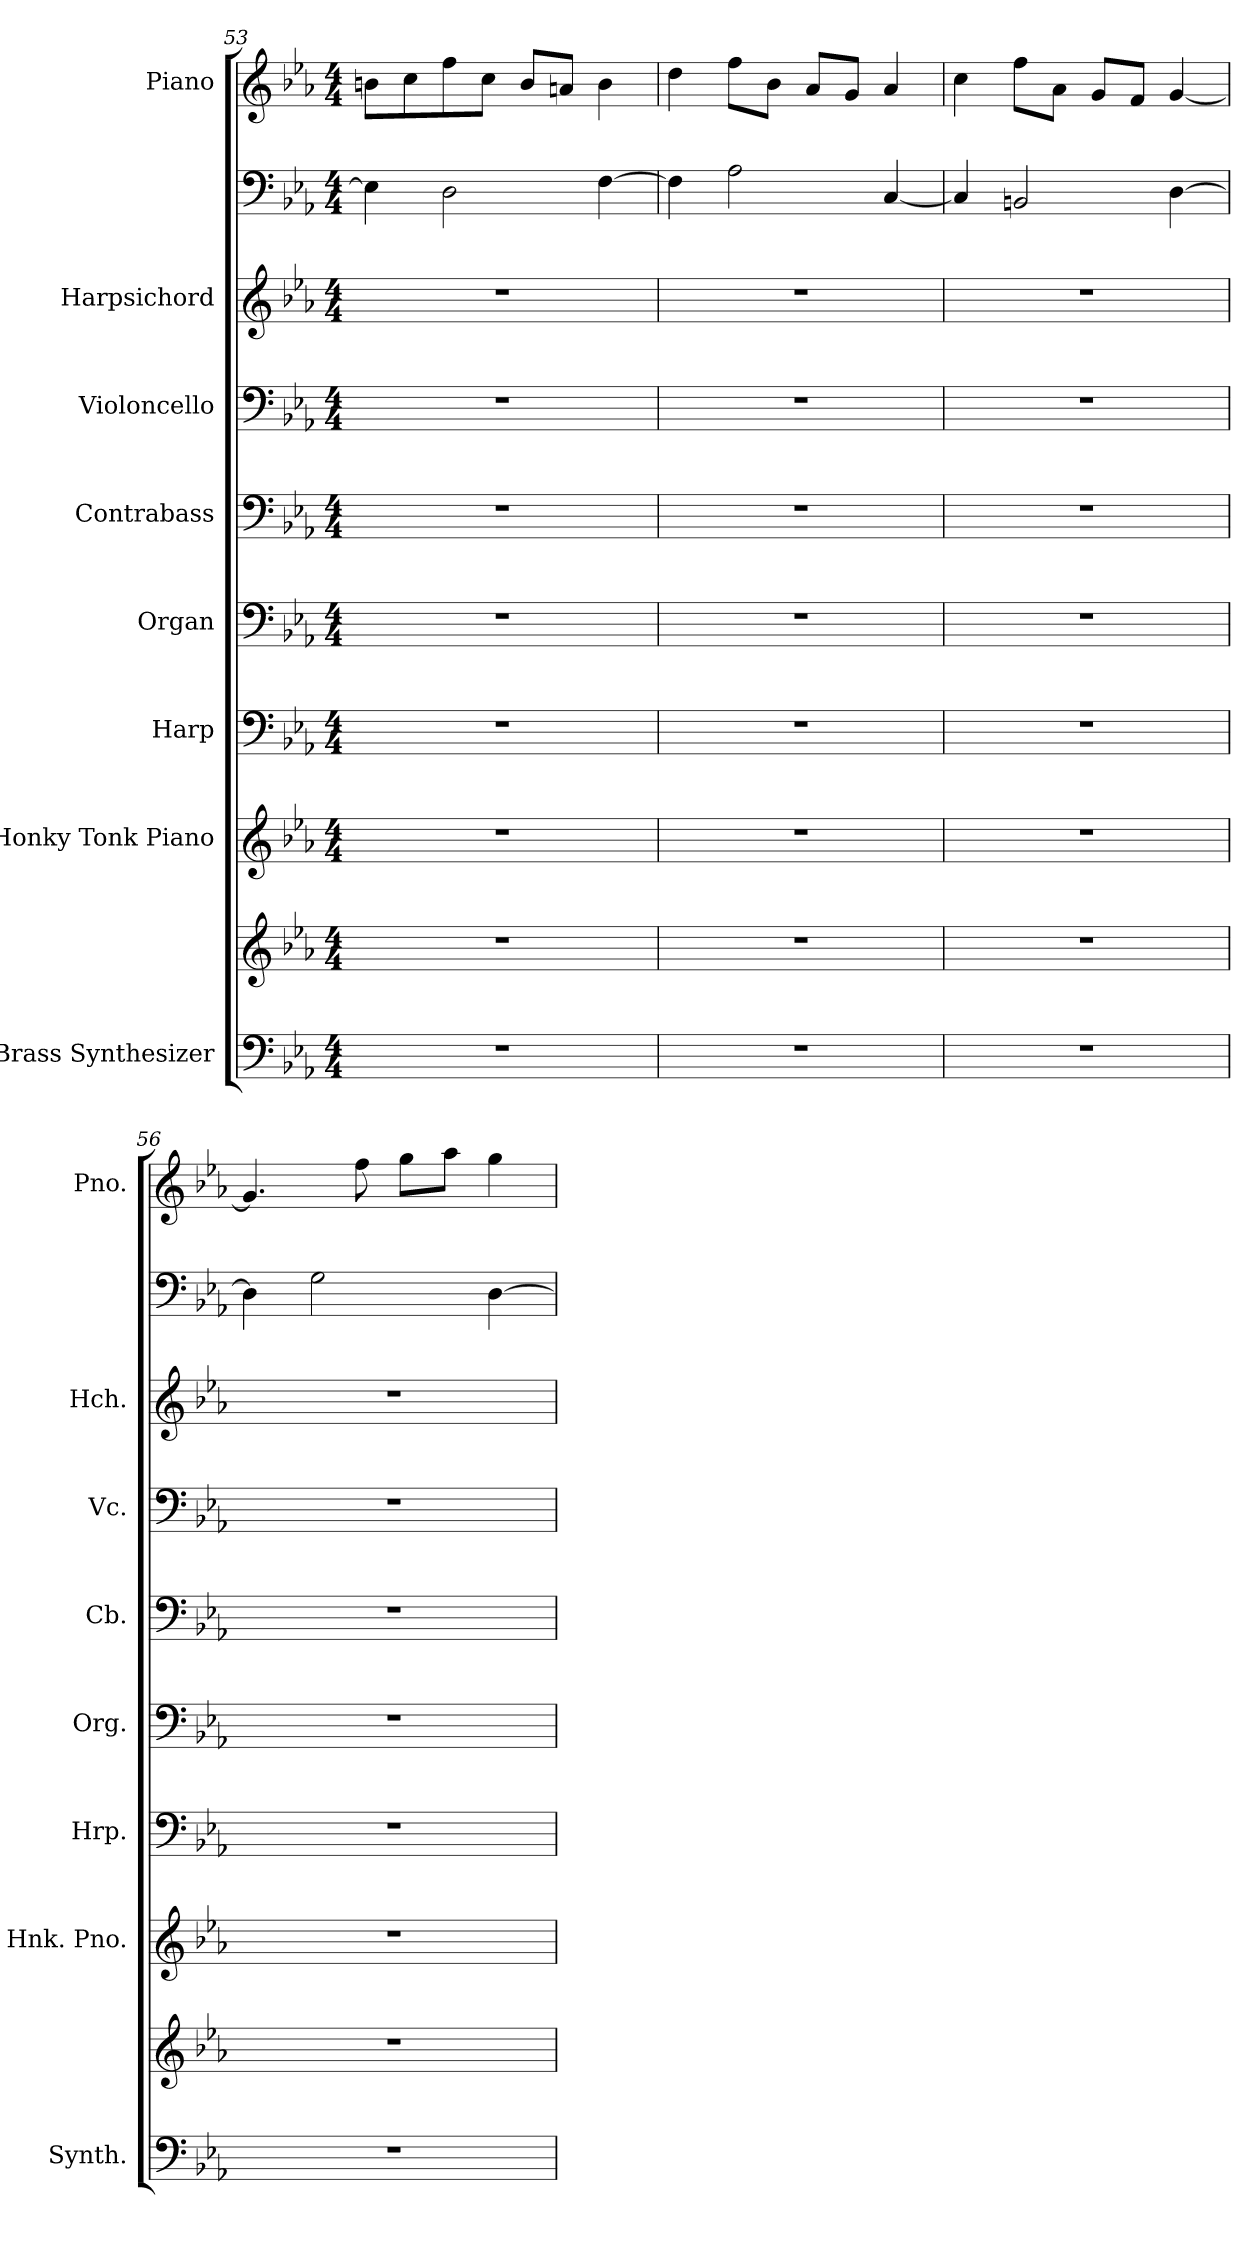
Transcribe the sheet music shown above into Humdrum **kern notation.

**kern	**kern	**kern	**kern	**kern	**kern	**kern	**kern	**kern	**kern
*part8	*part8	*part7	*part6	*part5	*part4	*part3	*part2	*part2	*part1
*staff10	*staff9	*staff8	*staff7	*staff6	*staff5	*staff4	*staff3	*staff2	*staff1
*I"Brass Synthesizer	*	*I"Honky Tonk Piano	*I"Harp	*I"Organ	*I"Contrabass	*I"Violoncello	*I"Harpsichord	*	*I"Piano
*I'Synth.	*	*I'Hnk. Pno.	*I'Hrp.	*I'Org.	*I'Cb.	*I'Vc.	*I'Hch.	*	*I'Pno.
*clefF4	*clefG2	*clefG2	*clefF4	*clefF4	*clefF4	*clefF4	*clefG2	*clefF4	*clefG2
*	*	*	*	*	*ITrd7c12	*	*	*	*
*k[b-e-a-]	*k[b-e-a-]	*k[b-e-a-]	*k[b-e-a-]	*k[b-e-a-]	*k[b-e-a-]	*k[b-e-a-]	*k[b-e-a-]	*k[b-e-a-]	*k[b-e-a-]
*M4/4	*M4/4	*M4/4	*M4/4	*M4/4	*M4/4	*M4/4	*M4/4	*M4/4	*M4/4
=53	=53	=53	=53	=53	=53	=53	=53	=53	=53
1r	1r	1r	1r	1r	1r	1r	1r	4E-\]	8bn\L
.	.	.	.	.	.	.	.	.	8cc\
.	.	.	.	.	.	.	.	2D\	8ff\
.	.	.	.	.	.	.	.	.	8cc\J
.	.	.	.	.	.	.	.	.	8b/L
.	.	.	.	.	.	.	.	.	8an/J
.	.	.	.	.	.	.	.	[4F\	4b\
=54	=54	=54	=54	=54	=54	=54	=54	=54	=54
1r	1r	1r	1r	1r	1r	1r	1r	4F\]	4dd\
.	.	.	.	.	.	.	.	2A-\	8ff\L
.	.	.	.	.	.	.	.	.	8b-\J
.	.	.	.	.	.	.	.	.	8a-/L
.	.	.	.	.	.	.	.	.	8g/J
.	.	.	.	.	.	.	.	[4C/	4a-/
!!LO:PB:g=z
=55	=55	=55	=55	=55	=55	=55	=55	=55	=55
1r	1r	1r	1r	1r	1r	1r	1r	4C/]	4cc\
.	.	.	.	.	.	.	.	2BBn/	8ff\L
.	.	.	.	.	.	.	.	.	8a-\J
.	.	.	.	.	.	.	.	.	8g/L
.	.	.	.	.	.	.	.	.	8f/J
.	.	.	.	.	.	.	.	[4D\	[4g/
=56	=56	=56	=56	=56	=56	=56	=56	=56	=56
1r	1r	1r	1r	1r	1r	1r	1r	4D\]	4.g/]
.	.	.	.	.	.	.	.	2G\	.
.	.	.	.	.	.	.	.	.	8ff\
.	.	.	.	.	.	.	.	.	8gg\L
.	.	.	.	.	.	.	.	.	8aa-\J
.	.	.	.	.	.	.	.	[4D\	4gg\
=	=	=	=	=	=	=	=	=	=
*-	*-	*-	*-	*-	*-	*-	*-	*-	*-
